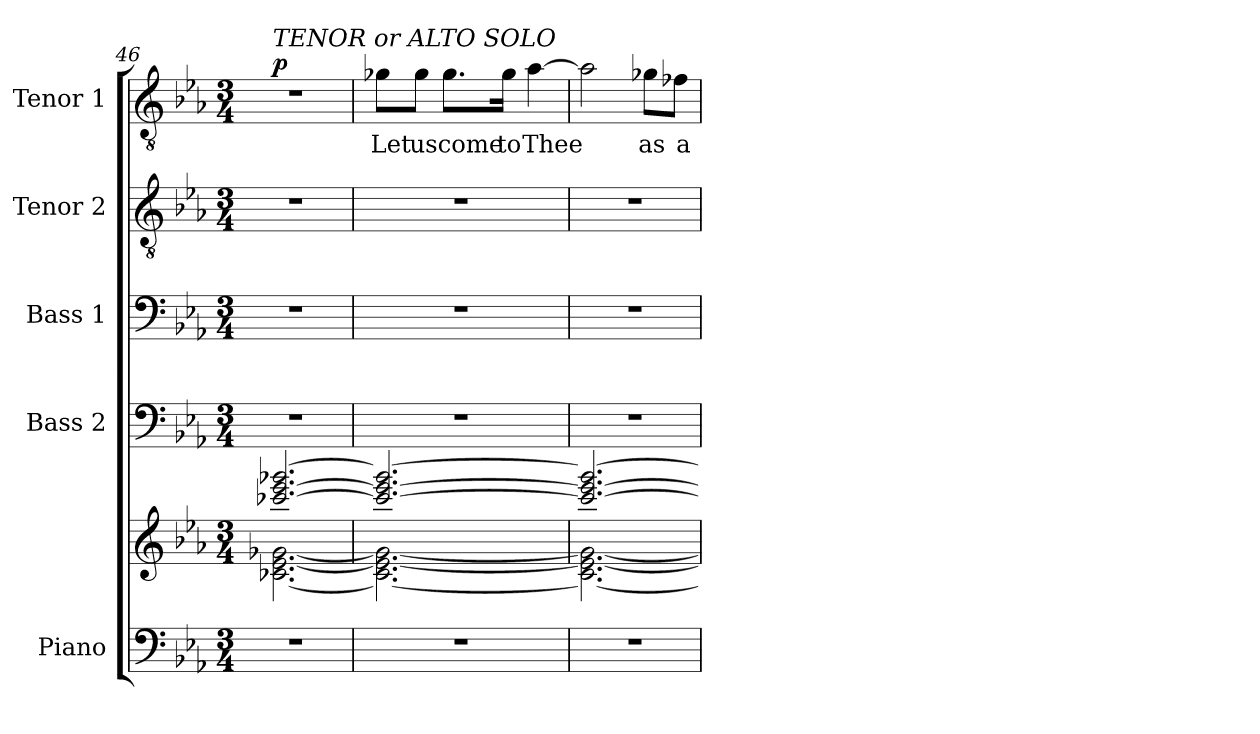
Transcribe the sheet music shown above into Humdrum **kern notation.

**kern	**kern	**kern	**kern	**kern	**kern	**text	**dynam
*part5	*part5	*part4	*part3	*part2	*part1	*part1	*part1
*staff6	*staff5	*staff4	*staff3	*staff2	*staff1	*staff1	*staff1
*I"Piano	*	*I"Bass 2	*I"Bass 1	*I"Tenor 2	*I"Tenor 1	*	*
*I'Pno.	*	*I'B2.	*I'B1.	*I'T2.	*I'T1.	*	*
*clefF4	*clefG2	*clefF4	*clefF4	*clefGv2	*clefGv2	*	*
*	*	*	*	*ITrd7c12	*ITrd7c12	*	*
*k[b-e-a-]	*k[b-e-a-]	*k[b-e-a-]	*k[b-e-a-]	*k[b-e-a-]	*k[b-e-a-]	*	*
*E-:	*E-:	*E-:	*E-:	*E-:	*E-:	*	*
*M3/4	*M3/4	*M3/4	*M3/4	*M3/4	*M3/4	*	*
=46	=46	=46	=46	=46	=46	=46	=46
*	*^	*	*	*	*	*	*
!	!	!	!	!	!	!LO:TX:a:i:t=TENOR or ALTO SOLO	!	!
!	!	!	!	!	!	!	!	!LO:DY:b
2.r	[2.ccc-X/ [2.eee-/ [2.ggg-X/	[2.c-X\ [2.e-\ [2.g-X\	2.r	2.r	2.r	2.r	.	p
=47	=47	=47	=47	=47	=47	=47	=47	=47
!	!	!	!	!	!	!	!LO:LY:b	!
2.r	2.ccc-/_ 2.eee-/_ 2.ggg-/_	2.c-\_ 2.e-\_ 2.g-\_	2.r	2.r	2.r	8G-X\L	Let	.
!	!	!	!	!	!	!	!LO:LY:b	!
.	.	.	.	.	.	8G-\J	us	.
!	!	!	!	!	!	!	!LO:LY:b	!
.	.	.	.	.	.	8.G-\L	come	.
!	!	!	!	!	!	!	!LO:LY:b	!
.	.	.	.	.	.	16G-\Jk	to	.
!	!	!	!	!	!	!	!LO:LY:b	!
.	.	.	.	.	.	[4A-\	Thee	.
=48	=48	=48	=48	=48	=48	=48	=48	=48
2.r	2.ccc-/_ 2.eee-/_ 2.ggg-/_	2.c-\_ 2.e-\_ 2.g-\_	2.r	2.r	2.r	2A-\]	.	.
!	!	!	!	!	!	!	!LO:LY:b	!
.	.	.	.	.	.	8G-X\L	as	.
!	!	!	!	!	!	!	!LO:LY:b	!
.	.	.	.	.	.	8F-X\J	a	.
*	*v	*v	*	*	*	*	*	*
=	=	=	=	=	=	=	=
*-	*-	*-	*-	*-	*-	*-	*-
